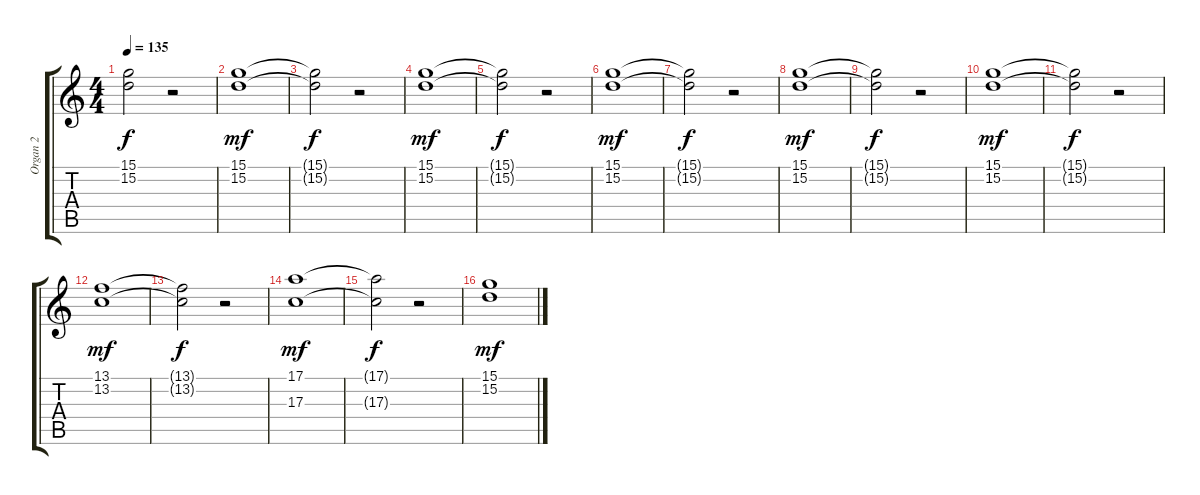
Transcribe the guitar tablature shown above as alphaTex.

\track ("Organ 2" "Organ 2") {instrument churchorgan}
\staff {score tabs}
\tuning (E4 B3 G3 D3 A2 E2) {hide}
\ts (4 4)
\tempo 135
\clef g2
\ks c
(15.1{t} 15.2{t}).2{dy f} r.2 |
(15.1 15.2).1{dy mf volume 1} |
(15.1{t} 15.2{t}).2{dy f} r.2 |
(15.1 15.2).1{dy mf volume 1} |
(15.1{t} 15.2{t}).2{dy f} r.2 |
(15.1 15.2).1{dy mf volume 1} |
(15.1{t} 15.2{t}).2{dy f} r.2 |
(15.1 15.2).1{dy mf volume 1} |
(15.1{t} 15.2{t}).2{dy f} r.2 |
(15.1 15.2).1{dy mf volume 1} |
(15.1{t} 15.2{t}).2{dy f} r.2 |
(13.1 13.2).1{dy mf volume 1} |
(13.1{t} 13.2{t}).2{dy f} r.2 |
(17.1 17.3).1{dy mf volume 1} |
(17.1{t} 17.3{t}).2{dy f} r.2 |
(15.1 15.2).1{dy mf volume 1}
